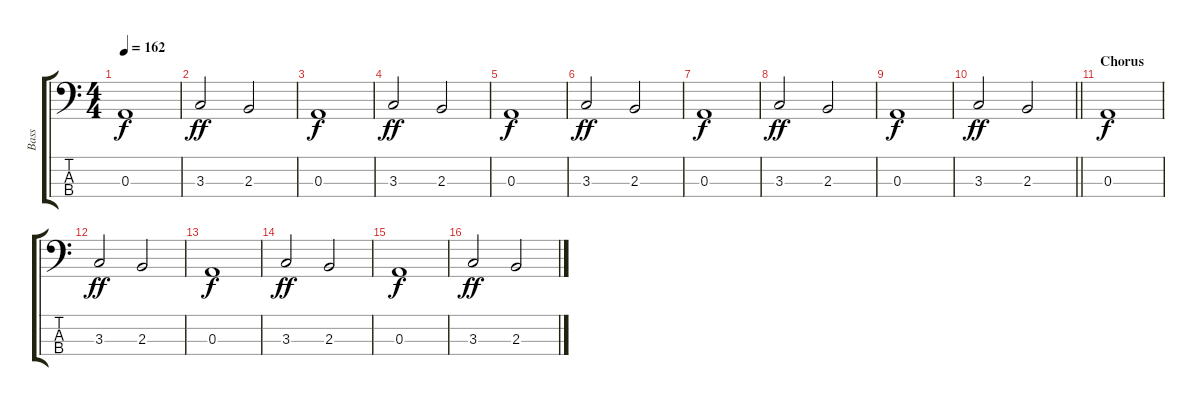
\track ("Bass" "Bass") {instrument electricbassfinger}
\staff {score tabs}
\tuning (G2 D2 A1 E1) {hide}
\ts (4 4)
\tempo 162
\clef f4
\ks c
0.3.1{dy f} |
3.3.2{dy ff} 2.3.2 |
0.3.1{dy f} |
3.3.2{dy ff} 2.3.2 |
0.3.1{dy f} |
3.3.2{dy ff} 2.3.2 |
0.3.1{dy f} |
3.3.2{dy ff} 2.3.2 |
0.3.1{dy f} |
\barLineRight lightlight
3.3.2{dy ff} 2.3.2 |
\section ("" "Chorus")
0.3.1{dy f} |
3.3.2{dy ff} 2.3.2 |
0.3.1{dy f} |
3.3.2{dy ff} 2.3.2 |
0.3.1{dy f} |
3.3.2{dy ff} 2.3.2
